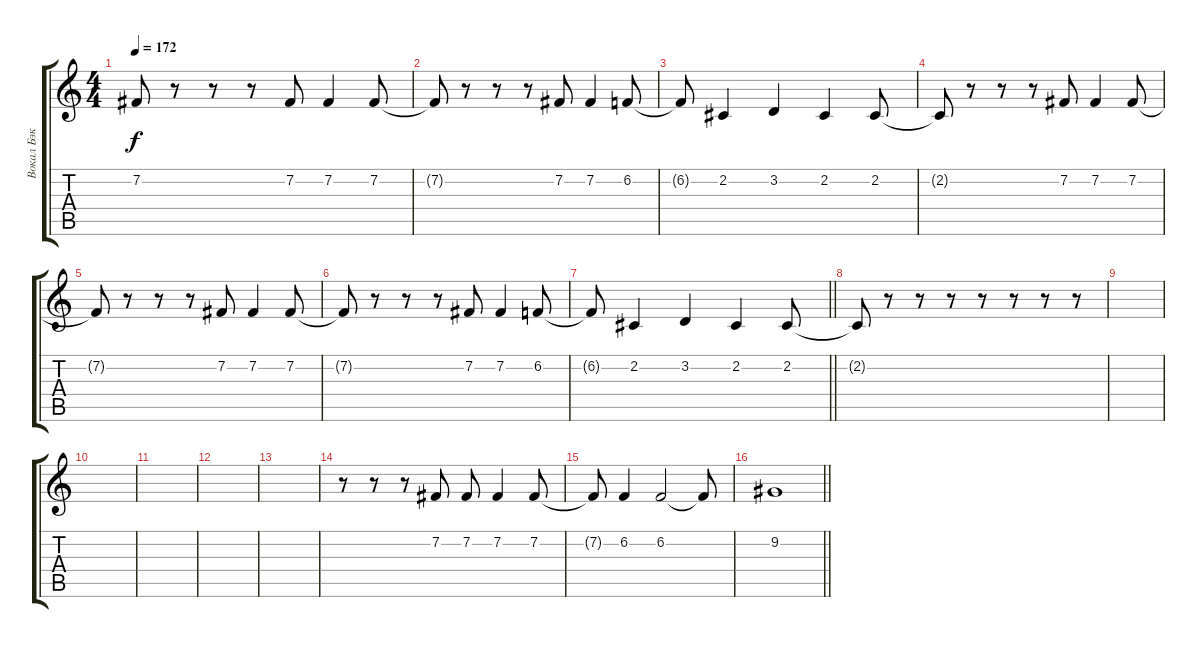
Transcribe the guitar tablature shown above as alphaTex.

\track ("Вокал Бэк" "Вокал Бэк") {instrument tenorsax}
\staff {score tabs}
\tuning (E4 B3 G3 D3 A2 E2) {hide}
\ts (4 4)
\tempo 172
\clef g2
\ks c
7.2{t}.8{dy f} r.8 r.8 r.8 7.2.8 7.2.4 7.2.8 |
7.2{t}.8 r.8 r.8 r.8 7.2.8 7.2.4 6.2.8 |
6.2{t}.8 2.2.4 3.2.4 2.2.4 2.2.8 |
2.2{t}.8 r.8 r.8 r.8 7.2.8 7.2.4 7.2.8 |
7.2{t}.8 r.8 r.8 r.8 7.2.8 7.2.4 7.2.8 |
7.2{t}.8 r.8 r.8 r.8 7.2.8 7.2.4 6.2.8 |
\barLineRight lightlight
6.2{t}.8 2.2.4 3.2.4 2.2.4 2.2.8 |
\section ("" "")
2.2{t}.8 r.8 r.8 r.8 r.8 r.8 r.8 r.8 |
|
|
|
|
|
r.8 r.8 r.8 7.2.8 7.2.8 7.2.4 7.2.8 |
7.2{t}.8 6.2.4 6.2.2 6.2{t}.8 |
\barLineRight lightlight
9.2.1
